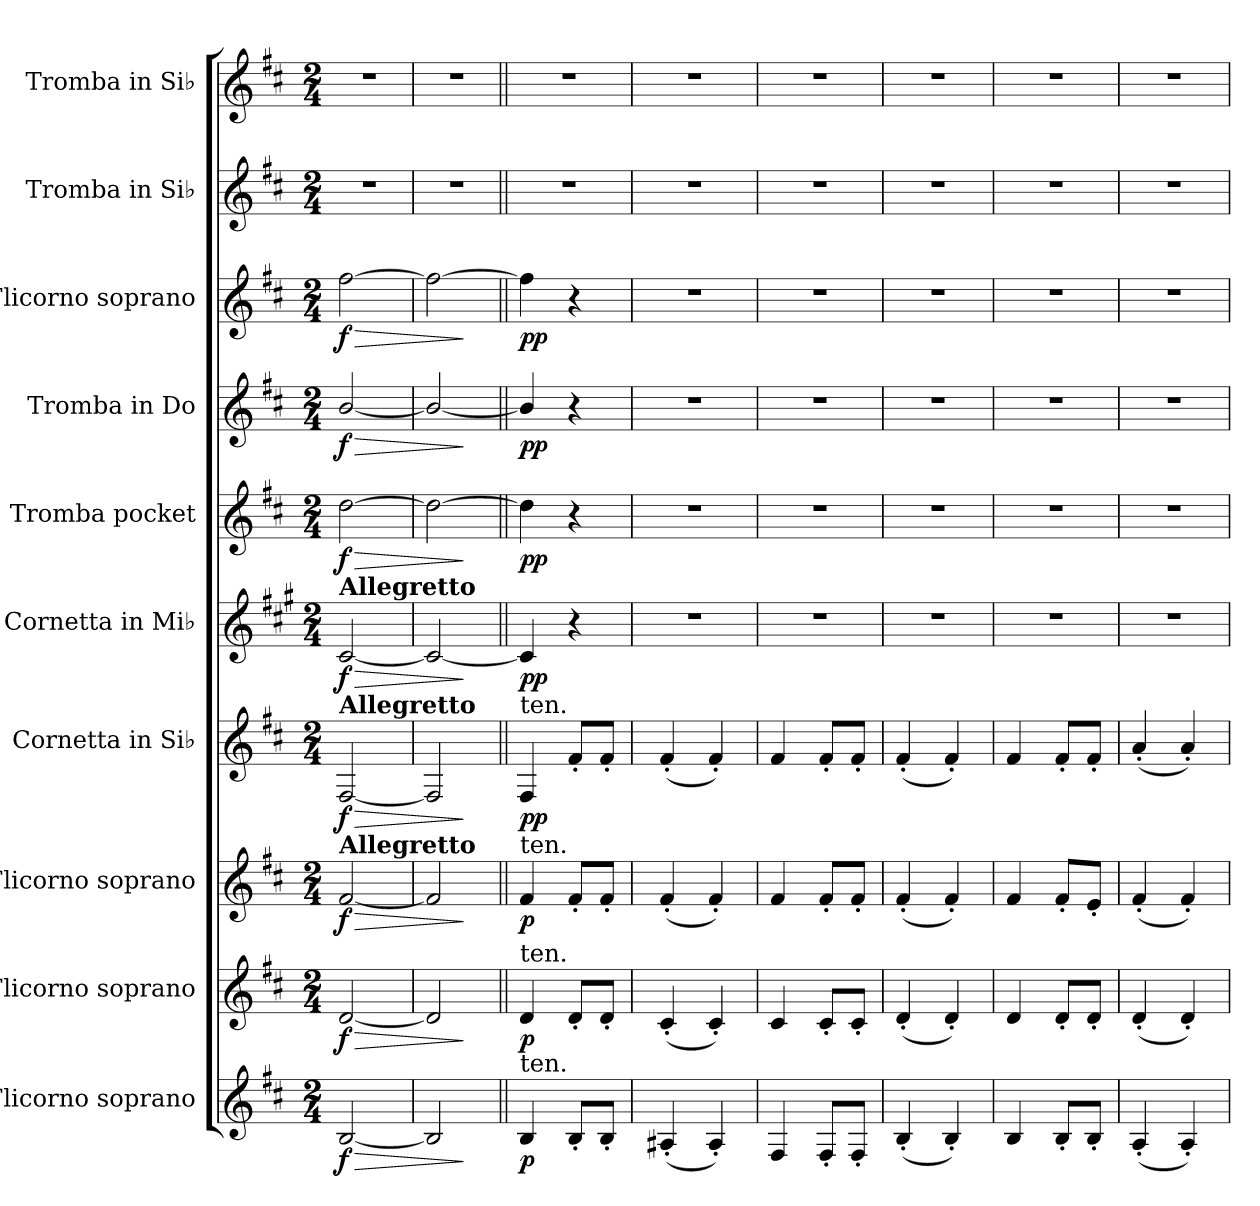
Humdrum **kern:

**kern	**dynam	**kern	**dynam	**kern	**dynam	**kern	**dynam	**kern	**dynam	**kern	**dynam	**kern	**dynam	**kern	**dynam	**kern	**kern
*part10	*part10	*part9	*part9	*part8	*part8	*part7	*part7	*part6	*part6	*part5	*part5	*part4	*part4	*part3	*part3	*part2	*part1
*staff10	*staff10	*staff9	*staff9	*staff8	*staff8	*staff7	*staff7	*staff6	*staff6	*staff5	*staff5	*staff4	*staff4	*staff3	*staff3	*staff2	*staff1
*I"Flicorno soprano	*	*I"Flicorno soprano	*	*I"Flicorno soprano	*	*I"Cornetta in Si♭	*	*I"Cornetta in Mi♭	*	*I"Tromba pocket	*	*I"Tromba in Do	*	*I"Flicorno soprano	*	*I"Tromba in Si♭	*I"Tromba in Si♭
*I'Flic. s.	*	*I'Flic. s.	*	*I'Flic. s.	*	*I'Cor. Si♭	*	*I'Cor. Mi♭	*	*I'Tr. Pkt.	*	*I'Tr. Do	*	*I'Flic. s.	*	*I'Tr. Si♭	*I'Tr. Si♭
*clefG2	*	*clefG2	*	*clefG2	*	*clefG2	*	*clefG2	*	*clefG2	*	*clefG2	*	*clefG2	*	*clefG2	*clefG2
*ITrd1c2	*	*ITrd1c2	*	*ITrd1c2	*	*ITrd1c2	*	*ITrd-2c-3	*	*ITrd1c2	*	*ITrd1c2	*	*ITrd1c2	*	*ITrd1c2	*ITrd1c2
*k[]	*	*k[]	*	*k[]	*	*k[]	*	*k[]	*	*k[]	*	*k[]	*	*k[]	*	*k[]	*k[]
*M2/4	*	*M2/4	*	*M2/4	*	*M2/4	*	*M2/4	*	*M2/4	*	*M2/4	*	*M2/4	*	*M2/4	*M2/4
*MM75	*	*MM75	*	*MM75	*	*MM75	*	*MM75	*	*MM75	*	*MM75	*	*MM75	*	*MM75	*MM75
=1	=1	=1	=1	=1	=1	=1	=1	=1	=1	=1	=1	=1	=1	=1	=1	=1	=1
!	!	!	!	!	!	!	!	!LO:TX:a:B:t=Allegretto	!	!	!	!	!	!	!	!	!
!	!	!	!	!	!	!LO:TX:a:B:t=Allegretto	!	!	!	!	!	!	!	!	!	!	!
!	!	!	!	!LO:TX:a:B:t=Allegretto	!	!	!	!	!	!	!	!	!	!	!	!	!
!	!LO:HP:b	!	!LO:HP:b	!	!LO:HP:b	!	!LO:HP:b	!	!LO:HP:b	!	!LO:HP:b	!	!LO:HP:b	!	!LO:HP:b	!	!
!	!LO:DY:n=1:b	!	!LO:DY:n=1:b	!	!LO:DY:n=1:b	!	!LO:DY:n=1:b	!	!LO:DY:n=1:b	!	!LO:DY:n=1:b	!	!LO:DY:n=1:b	!	!LO:DY:n=1:b	!	!
[2A/	> f	[2c/	> f	[2e/	> f	[2E/	> f	[2e/	> f	[2cc\	> f	[2a/	> f	[2ee\	> f	2r	2r
=2	=2	=2	=2	=2	=2	=2	=2	=2	=2	=2	=2	=2	=2	=2	=2	=2	=2
2A/]	.	2c/]	.	2e/]	.	2E/]	.	2e/_	.	2cc\_	.	2a/_	.	2ee\_	.	2r	2r
.	]	.	]	.	]	.	]	.	]	.	]	.	]	.	]	.	.
=3||	=3||	=3||	=3||	=3||	=3||	=3||	=3||	=3||	=3||	=3||	=3||	=3||	=3||	=3||	=3||	=3||	=3||
!	!	!	!	!	!	!LO:TX:a:t=ten.	!	!	!	!	!	!	!	!	!	!	!
!	!	!	!	!LO:TX:a:t=ten.	!	!	!	!	!	!	!	!	!	!	!	!	!
!	!	!LO:TX:a:t=ten.	!	!	!	!	!	!	!	!	!	!	!	!	!	!	!
!LO:TX:a:t=ten.	!	!	!	!	!	!	!	!	!	!	!	!	!	!	!	!	!
!	!LO:DY:b	!	!LO:DY:b	!	!LO:DY:b	!	!LO:DY:b	!	!LO:DY:b	!	!LO:DY:b	!	!LO:DY:b	!	!LO:DY:b	!	!
4A/	p	4c/	p	4e/	p	4E/	pp	4e/]	pp	4cc\]	pp	4a/]	pp	4ee\]	pp	2r	2r
8A'/L	.	8c'/L	.	8e'/L	.	8e'/L	.	4r	.	4r	.	4r	.	4r	.	.	.
8A'/J	.	8c'/J	.	8e'/J	.	8e'/J	.	.	.	.	.	.	.	.	.	.	.
=4	=4	=4	=4	=4	=4	=4	=4	=4	=4	=4	=4	=4	=4	=4	=4	=4	=4
(<4G#X'/	.	(<4B'/	.	(<4e'/	.	(<4e'/	.	2r	.	2r	.	2r	.	2r	.	2r	2r
4G#'/)	.	4B'/)	.	4e'/)	.	4e'/)	.	.	.	.	.	.	.	.	.	.	.
=5	=5	=5	=5	=5	=5	=5	=5	=5	=5	=5	=5	=5	=5	=5	=5	=5	=5
4E/	.	4B/	.	4e/	.	4e/	.	2r	.	2r	.	2r	.	2r	.	2r	2r
8E'/L	.	8B'/L	.	8e'/L	.	8e'/L	.	.	.	.	.	.	.	.	.	.	.
8E'/J	.	8B'/J	.	8e'/J	.	8e'/J	.	.	.	.	.	.	.	.	.	.	.
=6	=6	=6	=6	=6	=6	=6	=6	=6	=6	=6	=6	=6	=6	=6	=6	=6	=6
(<4A'/	.	(<4c'/	.	(<4e'/	.	(<4e'/	.	2r	.	2r	.	2r	.	2r	.	2r	2r
4A'/)	.	4c'/)	.	4e'/)	.	4e'/)	.	.	.	.	.	.	.	.	.	.	.
=7	=7	=7	=7	=7	=7	=7	=7	=7	=7	=7	=7	=7	=7	=7	=7	=7	=7
4A/	.	4c/	.	4e/	.	4e/	.	2r	.	2r	.	2r	.	2r	.	2r	2r
8A'/L	.	8c'/L	.	8e'/L	.	8e'/L	.	.	.	.	.	.	.	.	.	.	.
8A'/J	.	8c'/J	.	8d'/J	.	8e'/J	.	.	.	.	.	.	.	.	.	.	.
=8	=8	=8	=8	=8	=8	=8	=8	=8	=8	=8	=8	=8	=8	=8	=8	=8	=8
(<4G'/	.	(<4c'/	.	(<4e'/	.	(<4g'/	.	2r	.	2r	.	2r	.	2r	.	2r	2r
4G'/)	.	4c'/)	.	4e'/)	.	4g'/)	.	.	.	.	.	.	.	.	.	.	.
=	=	=	=	=	=	=	=	=	=	=	=	=	=	=	=	=	=
*-	*-	*-	*-	*-	*-	*-	*-	*-	*-	*-	*-	*-	*-	*-	*-	*-	*-
